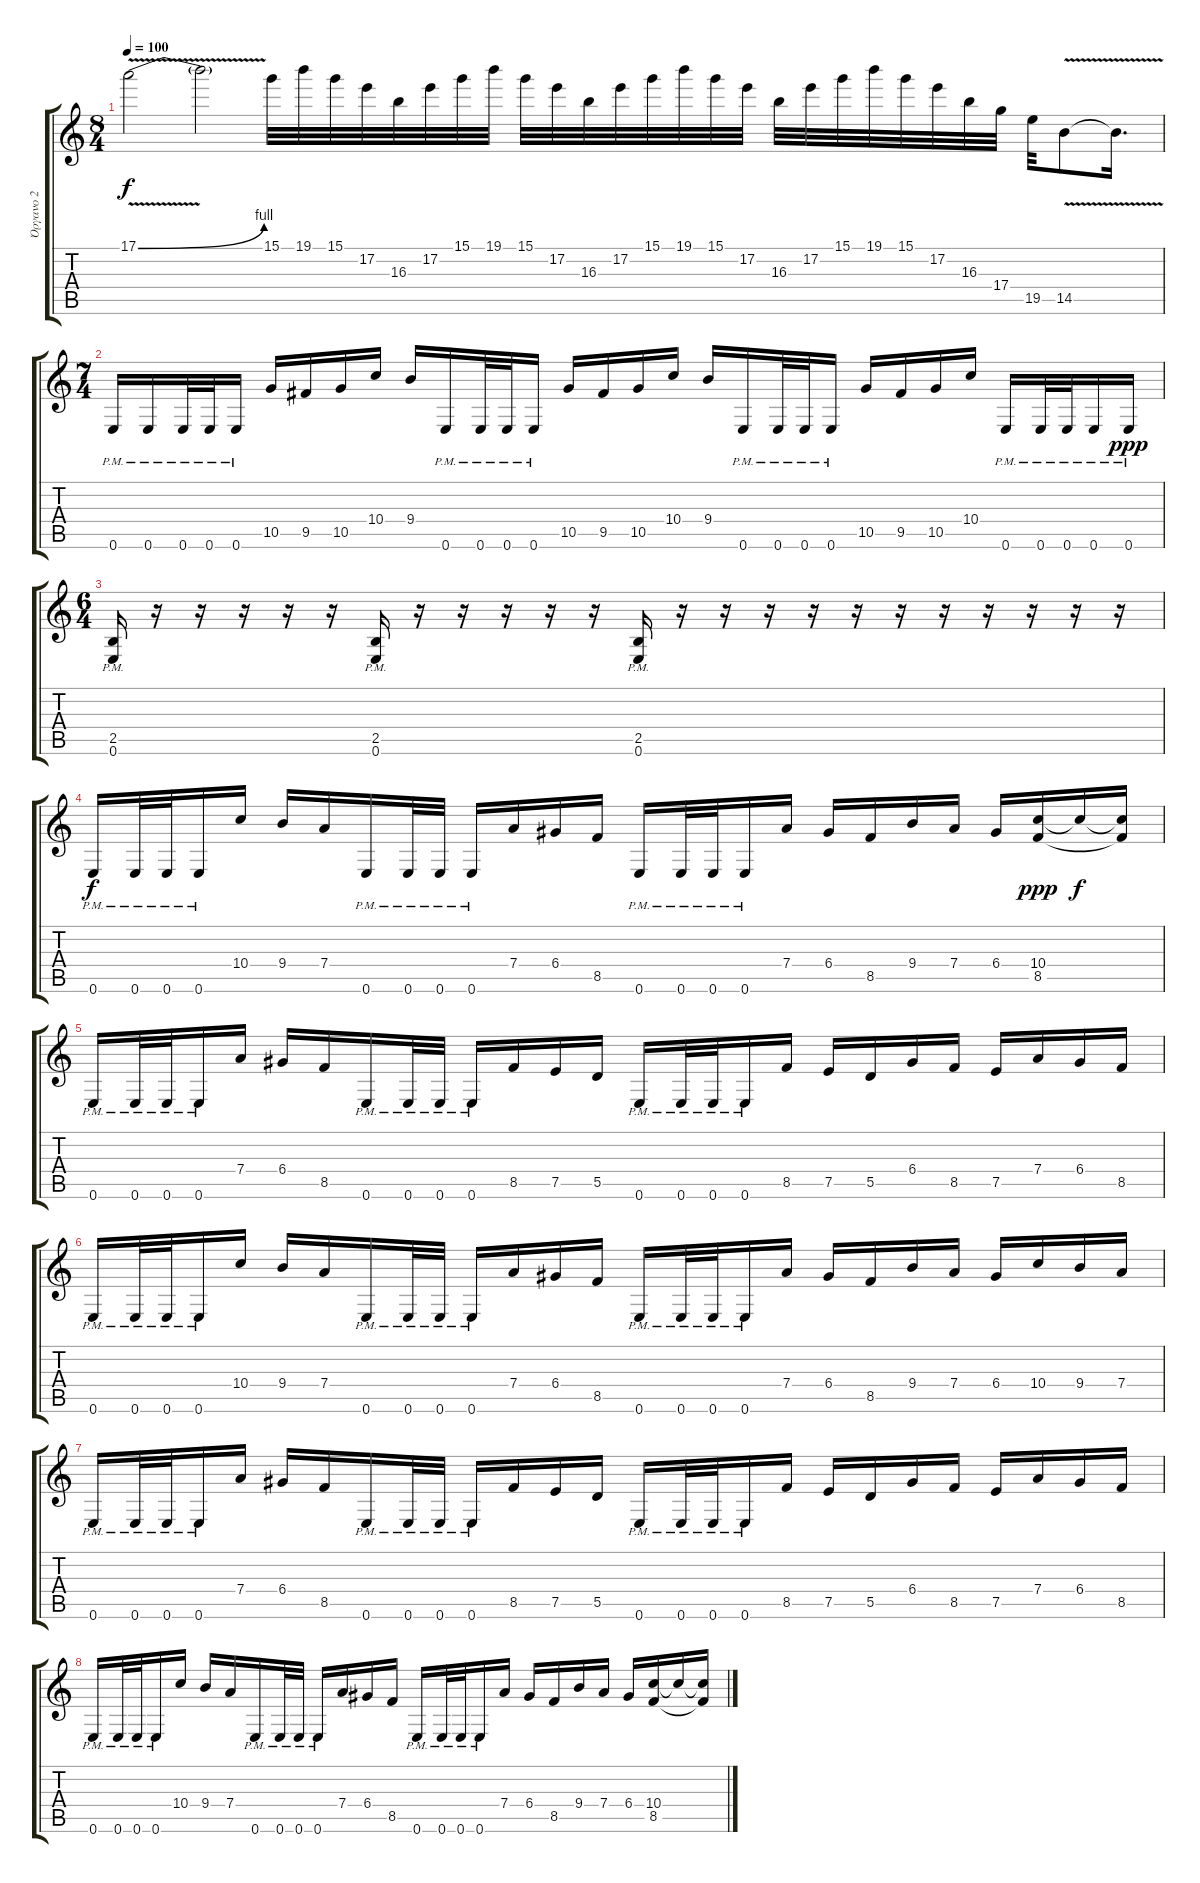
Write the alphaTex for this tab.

\track ("Όργανο 2" "Όργανο 2") {instrument distortionguitar}
\staff {score tabs}
\tuning (E4 B3 G3 D3 A2 E2) {hide}
\ts (8 4)
\tempo 100
\clef g2
\ks c
17.1{be (bend 0 0 60 4) v}.2{dy f} 17.1{t}.2 15.1.32 19.1.32 15.1.32 17.2.32 16.3.32 17.2.32 15.1.32 19.1.32 15.1.32 17.2.32 16.3.32 17.2.32 15.1.32 19.1.32 15.1.32 17.2.32 16.3.32 17.2.32 15.1.32 19.1.32 15.1.32 17.2.32 16.3.32 17.4.32 19.5.32 14.5{v}.8 14.5{t}.16{d} |
\ts (7 4)
0.6{pm}.16 0.6{pm}.16 0.6{pm}.32 0.6{pm}.32 0.6{pm}.16 10.5.16 9.5.16 10.5.16 10.4.16 9.4.16 0.6{pm}.16 0.6{pm}.32 0.6{pm}.32 0.6{pm}.16 10.5.16 9.5.16 10.5.16 10.4.16 9.4.16 0.6{pm}.16 0.6{pm}.32 0.6{pm}.32 0.6{pm}.16 10.5.16 9.5.16 10.5.16 10.4.16 0.6{pm}.16 0.6{pm}.32 0.6{pm}.32 0.6{pm}.16 0.6{pm}.16{dy ppp} |
\ts (6 4)
(2.5{pm} 0.6{pm}).16 r.16 r.16 r.16 r.16 r.16 (2.5{pm} 0.6{pm}).16 r.16 r.16 r.16 r.16 r.16 (2.5{pm} 0.6{pm}).16 r.16 r.16 r.16 r.16 r.16 r.16 r.16 r.16 r.16 r.16 r.16 |
0.6{pm}.16{dy f} 0.6{pm}.32 0.6{pm}.32 0.6{pm}.16 10.4.16 9.4.16 7.4.16 0.6{pm}.16 0.6{pm}.32 0.6{pm}.32 0.6{pm}.16 7.4.16 6.4.16 8.5.16 0.6{pm}.16 0.6{pm}.32 0.6{pm}.32 0.6{pm}.16 7.4.16 6.4.16 8.5.16 9.4.16 7.4.16 6.4.16 (10.4 8.5).16{dy ppp} 10.4{t}.16{dy f} (10.4{t} 8.5{t}).16 |
0.6{pm}.16 0.6{pm}.32 0.6{pm}.32 0.6{pm}.16 7.4.16 6.4.16 8.5.16 0.6{pm}.16 0.6{pm}.32 0.6{pm}.32 0.6{pm}.16 8.5.16 7.5.16 5.5.16 0.6{pm}.16 0.6{pm}.32 0.6{pm}.32 0.6{pm}.16 8.5.16 7.5.16 5.5.16 6.4.16 8.5.16 7.5.16 7.4.16 6.4.16 8.5.16 |
0.6{pm}.16 0.6{pm}.32 0.6{pm}.32 0.6{pm}.16 10.4.16 9.4.16 7.4.16 0.6{pm}.16 0.6{pm}.32 0.6{pm}.32 0.6{pm}.16 7.4.16 6.4.16 8.5.16 0.6{pm}.16 0.6{pm}.32 0.6{pm}.32 0.6{pm}.16 7.4.16 6.4.16 8.5.16 9.4.16 7.4.16 6.4.16 10.4.16 9.4.16 7.4.16 |
0.6{pm}.16 0.6{pm}.32 0.6{pm}.32 0.6{pm}.16 7.4.16 6.4.16 8.5.16 0.6{pm}.16 0.6{pm}.32 0.6{pm}.32 0.6{pm}.16 8.5.16 7.5.16 5.5.16 0.6{pm}.16 0.6{pm}.32 0.6{pm}.32 0.6{pm}.16 8.5.16 7.5.16 5.5.16 6.4.16 8.5.16 7.5.16 7.4.16 6.4.16 8.5.16 |
0.6{pm}.16 0.6{pm}.32 0.6{pm}.32 0.6{pm}.16 10.4.16 9.4.16 7.4.16 0.6{pm}.16 0.6{pm}.32 0.6{pm}.32 0.6{pm}.16 7.4.16 6.4.16 8.5.16 0.6{pm}.16 0.6{pm}.32 0.6{pm}.32 0.6{pm}.16 7.4.16 6.4.16 8.5.16 9.4.16 7.4.16 6.4.16 (10.4 8.5).16 10.4{t}.16 (10.4{t} 8.5{t}).16
